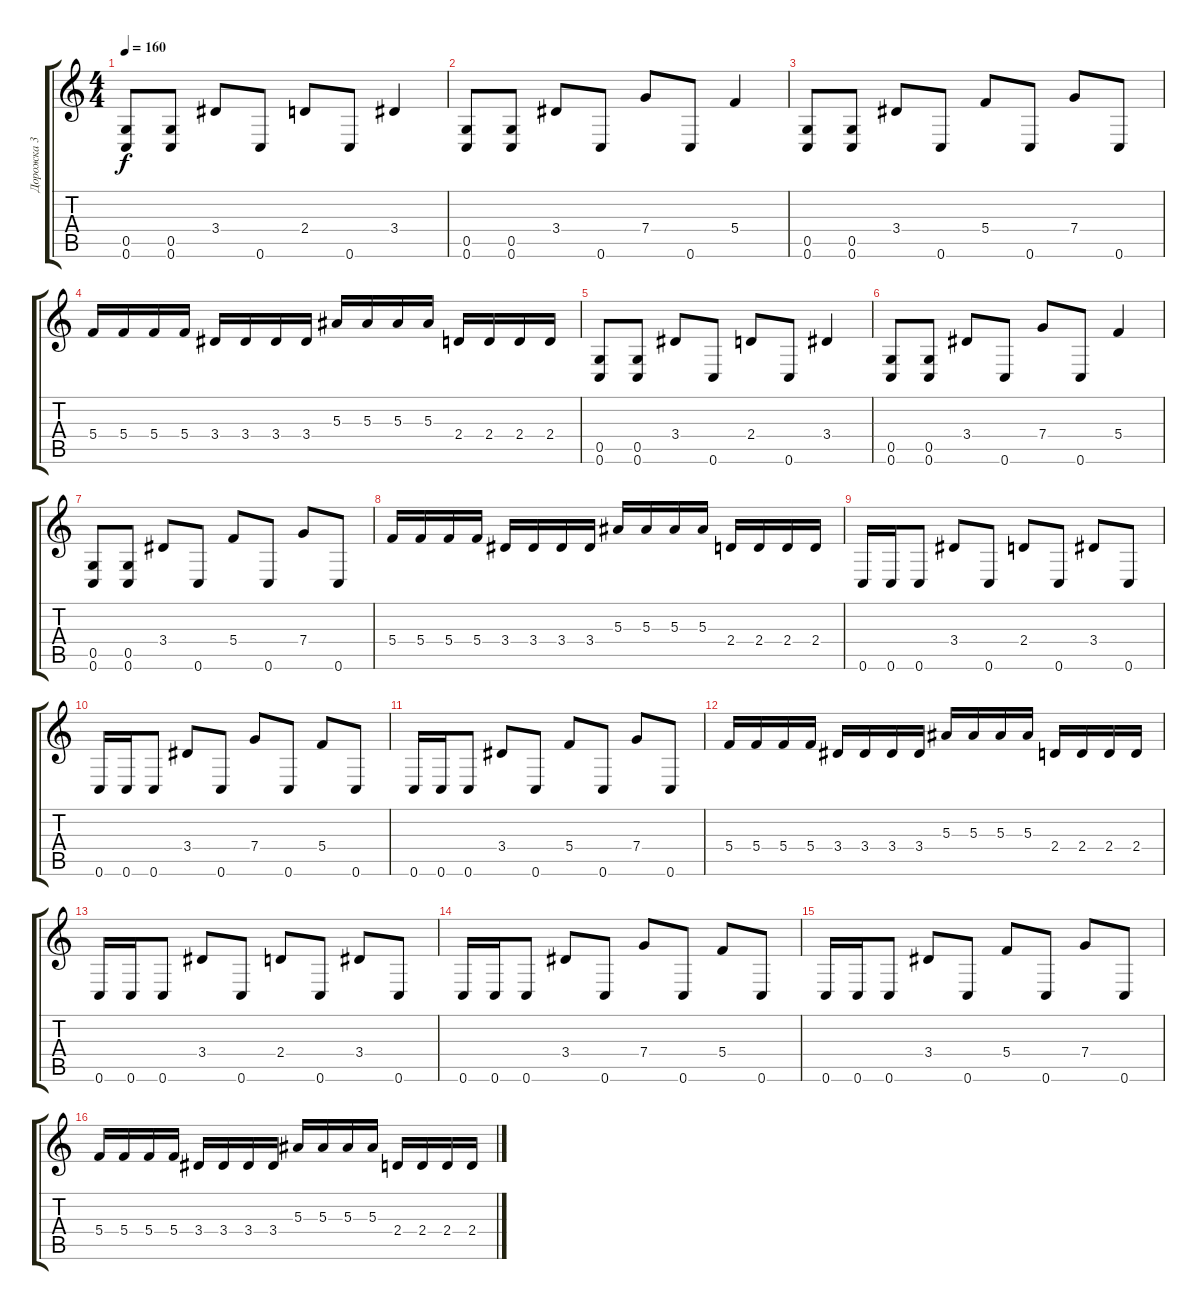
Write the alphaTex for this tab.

\track ("Дорожка 3" "Дорожка 3") {instrument distortionguitar}
\staff {score tabs}
\tuning (D4 A3 F3 C3 G2 C2) {hide}
\ts (4 4)
\tempo 160
\clef g2
\ks c
(0.5 0.6).8{dy f instrument distortionguitar} (0.5 0.6).8 3.4.8 0.6.8 2.4.8 0.6.8 3.4.4 |
(0.5 0.6).8 (0.5 0.6).8 3.4.8 0.6.8 7.4.8 0.6.8 5.4.4 |
(0.5 0.6).8 (0.5 0.6).8 3.4.8 0.6.8 5.4.8 0.6.8 7.4.8 0.6.8 |
5.4.16 5.4.16 5.4.16 5.4.16 3.4.16 3.4.16 3.4.16 3.4.16 5.3.16 5.3.16 5.3.16 5.3.16 2.4.16 2.4.16 2.4.16 2.4.16 |
(0.5 0.6).8 (0.5 0.6).8 3.4.8 0.6.8 2.4.8 0.6.8 3.4.4 |
(0.5 0.6).8 (0.5 0.6).8 3.4.8 0.6.8 7.4.8 0.6.8 5.4.4 |
(0.5 0.6).8 (0.5 0.6).8 3.4.8 0.6.8 5.4.8 0.6.8 7.4.8 0.6.8 |
5.4.16 5.4.16 5.4.16 5.4.16 3.4.16 3.4.16 3.4.16 3.4.16 5.3.16 5.3.16 5.3.16 5.3.16 2.4.16 2.4.16 2.4.16 2.4.16 |
0.6.16 0.6.16 0.6.8 3.4.8 0.6.8 2.4.8 0.6.8 3.4.8 0.6.8 |
0.6.16 0.6.16 0.6.8 3.4.8 0.6.8 7.4.8 0.6.8 5.4.8 0.6.8 |
0.6.16 0.6.16 0.6.8 3.4.8 0.6.8 5.4.8 0.6.8 7.4.8 0.6.8 |
5.4.16 5.4.16 5.4.16 5.4.16 3.4.16 3.4.16 3.4.16 3.4.16 5.3.16 5.3.16 5.3.16 5.3.16 2.4.16 2.4.16 2.4.16 2.4.16 |
0.6.16 0.6.16 0.6.8 3.4.8 0.6.8 2.4.8 0.6.8 3.4.8 0.6.8 |
0.6.16 0.6.16 0.6.8 3.4.8 0.6.8 7.4.8 0.6.8 5.4.8 0.6.8 |
0.6.16 0.6.16 0.6.8 3.4.8 0.6.8 5.4.8 0.6.8 7.4.8 0.6.8 |
5.4.16 5.4.16 5.4.16 5.4.16 3.4.16 3.4.16 3.4.16 3.4.16 5.3.16 5.3.16 5.3.16 5.3.16 2.4.16 2.4.16 2.4.16 2.4.16
